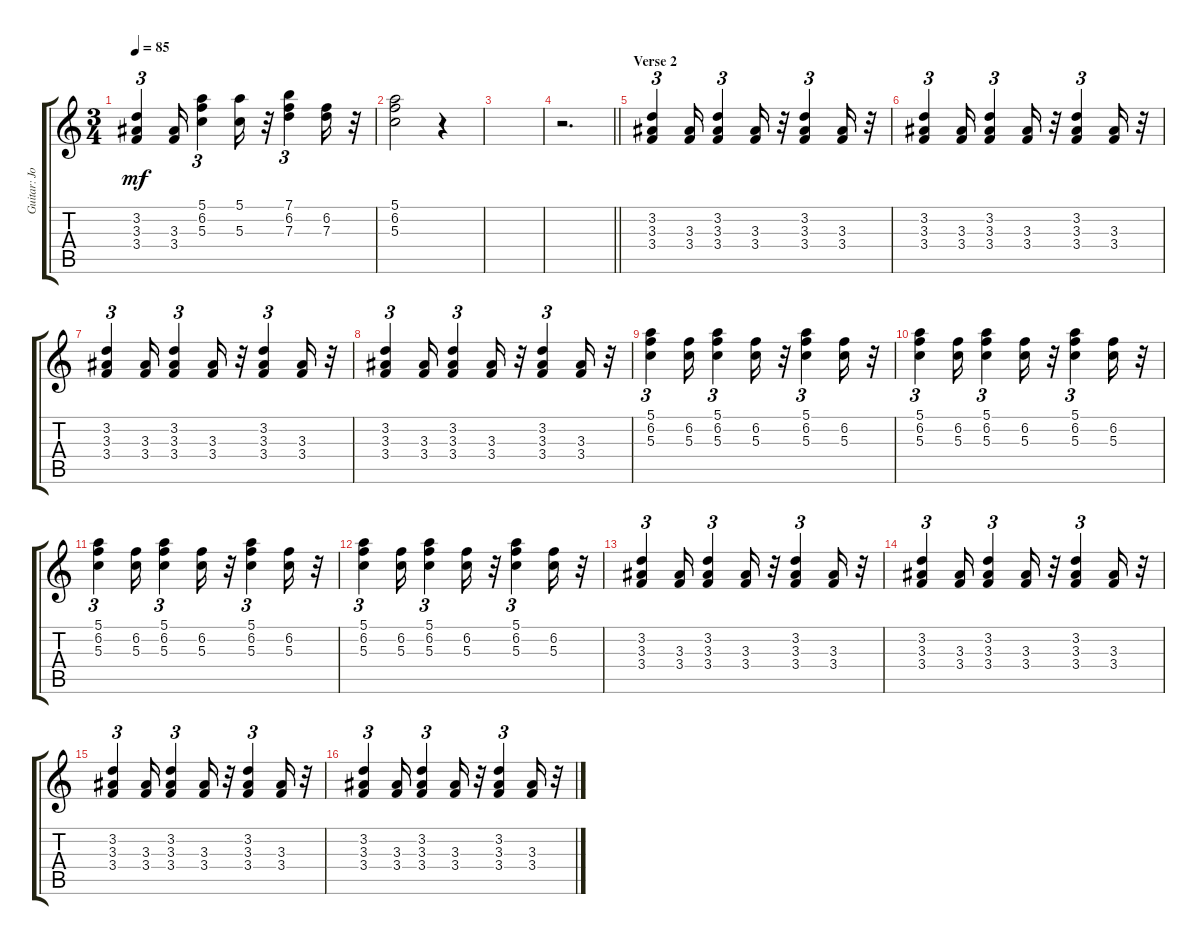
\track ("Guitar: John Hughey" "Guitar: Jo") {instrument acousticguitarsteel}
\staff {score tabs}
\tuning (E4 B3 G3 D3 A2 E2) {hide}
\ts (3 4)
\tempo 85
\clef g2
\ks c
(3.2 3.3 3.4).4{tu (3 2) dy mf} (3.3 3.4).16 (5.1 6.2 5.3).4{tu (3 2)} (5.1 5.3).16 r.32 (7.1 6.2 7.3).4{tu (3 2)} (6.2 7.3).16 r.32 |
(5.1 6.2 5.3).2 r.4 |
|
\barLineRight lightlight
r.2{d} |
\section ("" "Verse 2")
(3.2 3.3 3.4).4{tu (3 2)} (3.3 3.4).16 (3.2 3.3 3.4).4{tu (3 2)} (3.3 3.4).16 r.32 (3.2 3.3 3.4).4{tu (3 2)} (3.3 3.4).16 r.32 |
(3.2 3.3 3.4).4{tu (3 2)} (3.3 3.4).16 (3.2 3.3 3.4).4{tu (3 2)} (3.3 3.4).16 r.32 (3.2 3.3 3.4).4{tu (3 2)} (3.3 3.4).16 r.32 |
(3.2 3.3 3.4).4{tu (3 2)} (3.3 3.4).16 (3.2 3.3 3.4).4{tu (3 2)} (3.3 3.4).16 r.32 (3.2 3.3 3.4).4{tu (3 2)} (3.3 3.4).16 r.32 |
(3.2 3.3 3.4).4{tu (3 2)} (3.3 3.4).16 (3.2 3.3 3.4).4{tu (3 2)} (3.3 3.4).16 r.32 (3.2 3.3 3.4).4{tu (3 2)} (3.3 3.4).16 r.32 |
(5.1 6.2 5.3).4{tu (3 2)} (6.2 5.3).16 (5.1 6.2 5.3).4{tu (3 2)} (6.2 5.3).16 r.32 (5.1 6.2 5.3).4{tu (3 2)} (6.2 5.3).16 r.32 |
(5.1 6.2 5.3).4{tu (3 2)} (6.2 5.3).16 (5.1 6.2 5.3).4{tu (3 2)} (6.2 5.3).16 r.32 (5.1 6.2 5.3).4{tu (3 2)} (6.2 5.3).16 r.32 |
(5.1 6.2 5.3).4{tu (3 2)} (6.2 5.3).16 (5.1 6.2 5.3).4{tu (3 2)} (6.2 5.3).16 r.32 (5.1 6.2 5.3).4{tu (3 2)} (6.2 5.3).16 r.32 |
(5.1 6.2 5.3).4{tu (3 2)} (6.2 5.3).16 (5.1 6.2 5.3).4{tu (3 2)} (6.2 5.3).16 r.32 (5.1 6.2 5.3).4{tu (3 2)} (6.2 5.3).16 r.32 |
(3.2 3.3 3.4).4{tu (3 2)} (3.3 3.4).16 (3.2 3.3 3.4).4{tu (3 2)} (3.3 3.4).16 r.32 (3.2 3.3 3.4).4{tu (3 2)} (3.3 3.4).16 r.32 |
(3.2 3.3 3.4).4{tu (3 2)} (3.3 3.4).16 (3.2 3.3 3.4).4{tu (3 2)} (3.3 3.4).16 r.32 (3.2 3.3 3.4).4{tu (3 2)} (3.3 3.4).16 r.32 |
(3.2 3.3 3.4).4{tu (3 2)} (3.3 3.4).16 (3.2 3.3 3.4).4{tu (3 2)} (3.3 3.4).16 r.32 (3.2 3.3 3.4).4{tu (3 2)} (3.3 3.4).16 r.32 |
(3.2 3.3 3.4).4{tu (3 2)} (3.3 3.4).16 (3.2 3.3 3.4).4{tu (3 2)} (3.3 3.4).16 r.32 (3.2 3.3 3.4).4{tu (3 2)} (3.3 3.4).16 r.32
